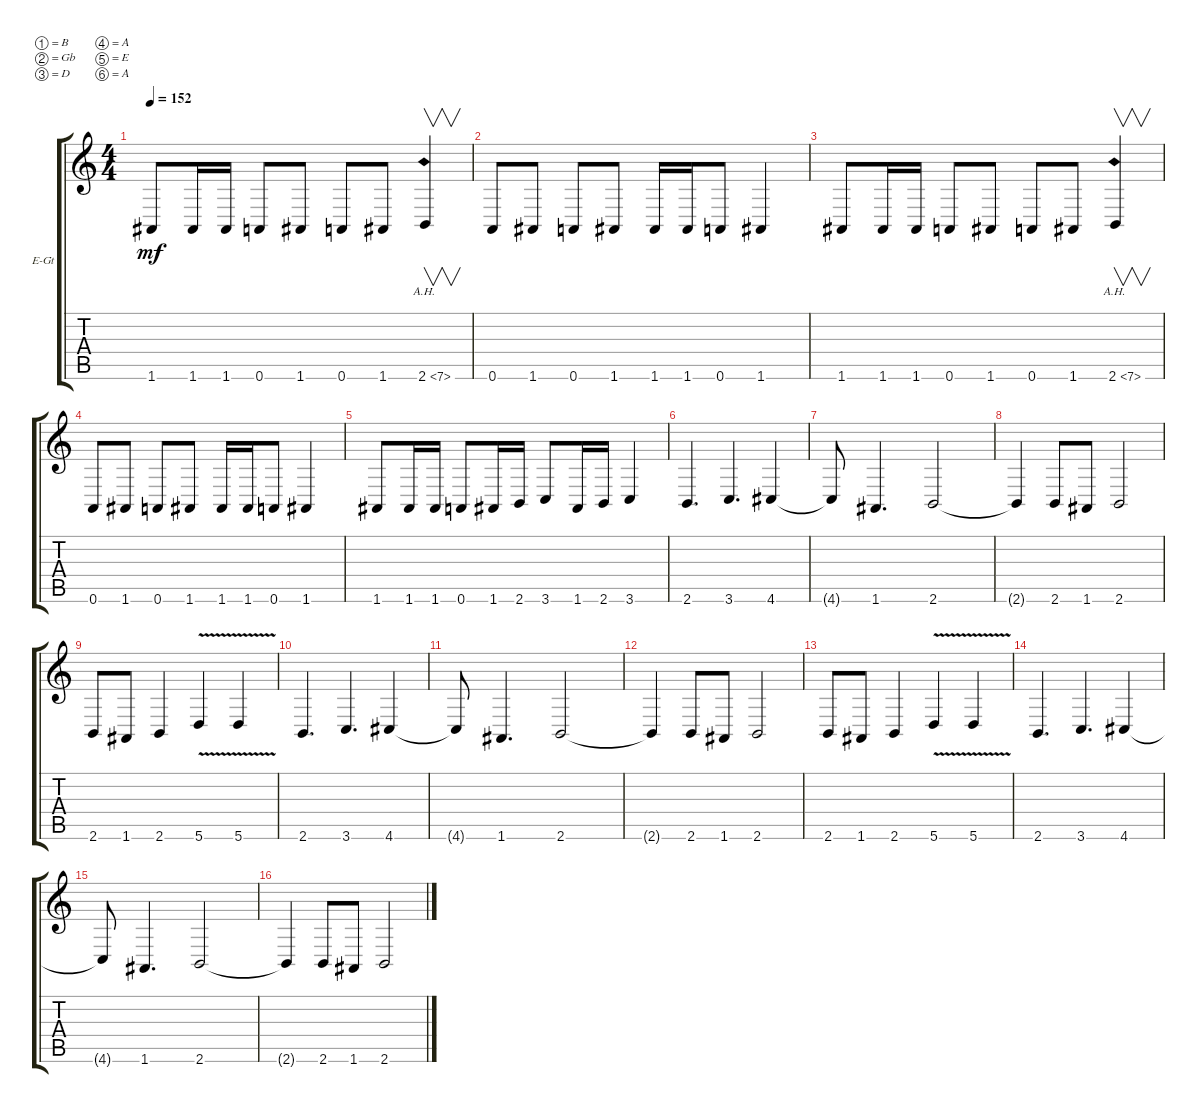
\bracketExtendMode groupsimilarinstruments
\firstSystemTrackNameOrientation horizontal
\otherSystemsTrackNameOrientation horizontal
\track ("Guitar 2" "E-Gt") {instrument distortionguitar}
\staff {score tabs}
\tuning (B3 Gb3 D3 A2 E2 A1)
\ts (4 4)
\tempo 152
\clef g2
\ks c
1.6.8{dy mf} 1.6.16 1.6.16 0.6.8 1.6.8 0.6.8 1.6.8 2.6{ah 5}.4{v} |
0.6.8 1.6.8 0.6.8 1.6.8 1.6.16 1.6.16 0.6.8 1.6.4 |
1.6.8 1.6.16 1.6.16 0.6.8 1.6.8 0.6.8 1.6.8 2.6{ah 5}.4{v} |
0.6.8 1.6.8 0.6.8 1.6.8 1.6.16 1.6.16 0.6.8 1.6.4 |
1.6.8 1.6.16 1.6.16 0.6.8 1.6.16 2.6.16 3.6.8 1.6.16 2.6.16 3.6.4 |
2.6.4{d} 3.6.4{d} 4.6.4 |
4.6{t}.8 1.6.4{d} 2.6.2 |
2.6{t}.4 2.6.8 1.6.8 2.6.2 |
2.6.8 1.6.8 2.6.4 5.6{v}.4 5.6{v}.4 |
2.6.4{d} 3.6.4{d} 4.6.4 |
4.6{t}.8 1.6.4{d} 2.6.2 |
2.6{t}.4 2.6.8 1.6.8 2.6.2 |
2.6.8 1.6.8 2.6.4 5.6{v}.4 5.6{v}.4 |
2.6.4{d} 3.6.4{d} 4.6.4 |
4.6{t}.8 1.6.4{d} 2.6.2 |
2.6{t}.4 2.6.8 1.6.8 2.6.2
